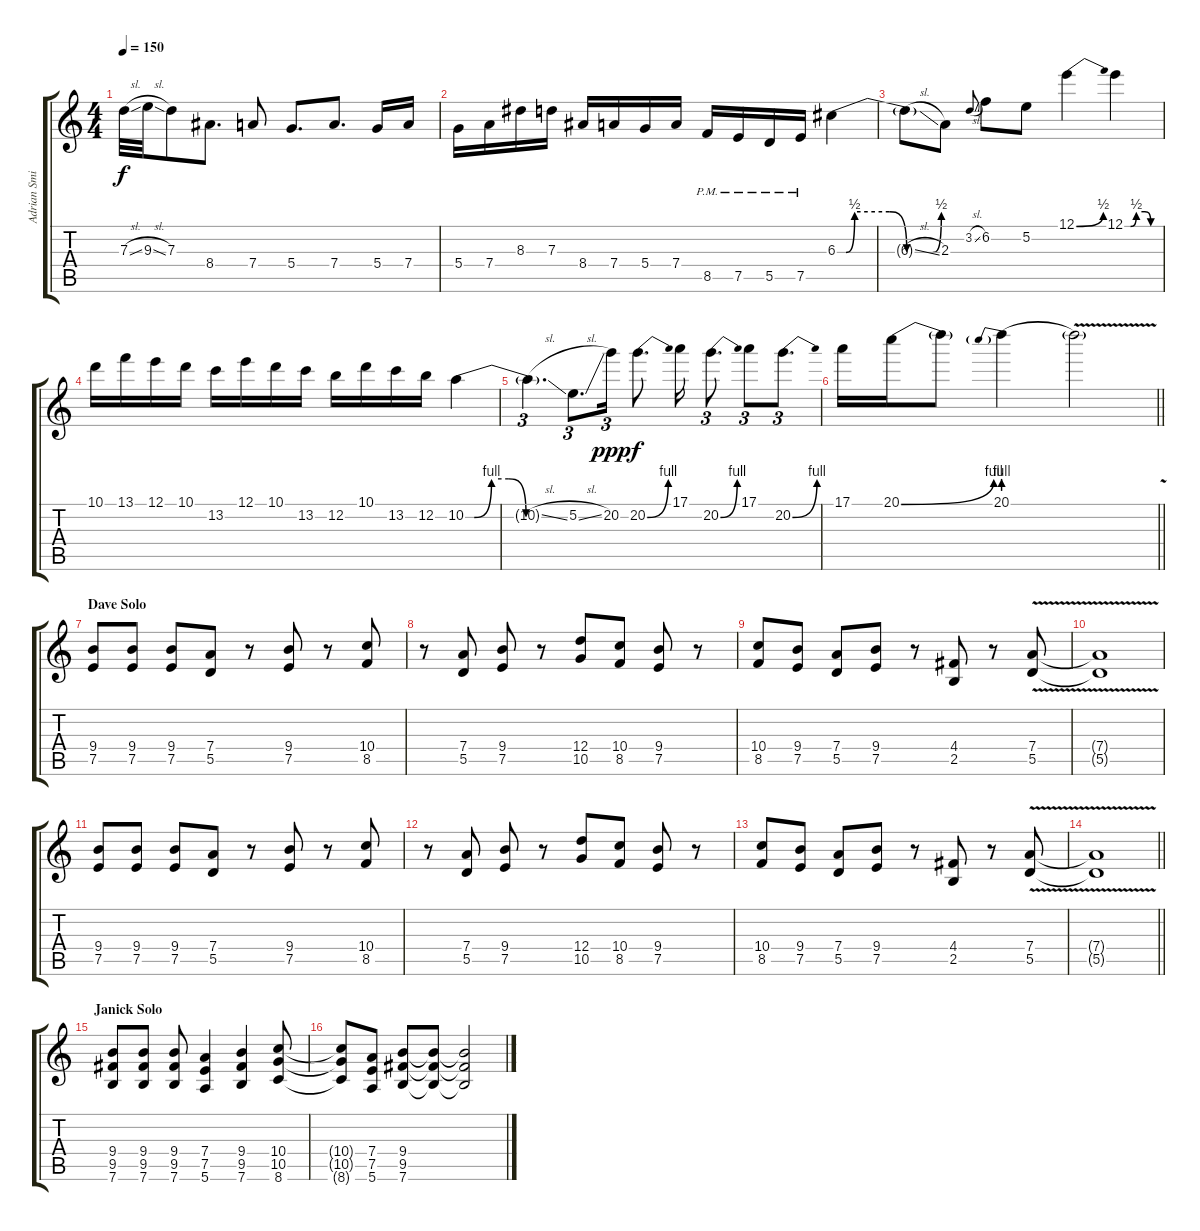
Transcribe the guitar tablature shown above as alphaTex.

\track ("Adrian Smith" "Adrian Smi") {instrument distortionguitar}
\staff {score tabs}
\tuning (E4 B3 G3 D3 A2 E2) {hide}
\ts (4 4)
\tempo 150
\clef g2
\ks c
7.3{sl}.32{dy f} 9.3{sl}.32 7.3.8 8.4.8{d} 7.4.8 5.4.8{d} 7.4.8{d} 5.4.16 7.4.16 |
5.4.16 7.4.16 8.3.16 7.3.16 8.4.16 7.4.16 5.4.16 7.4.16 8.5{pm}.16 7.5{pm}.16 5.5{pm}.16 7.5{pm}.16 6.3{be (custom 0 0 5 0 10 2 30 2 40 0 55 0 60 2)}.4 |
6.3{sl t}.8 2.3.8 3.2{sl}.8{gr onbeat} 6.2.8 5.2.8 12.1{be (bend 0 0 60 2)}.4 12.1{be (custom 0 0 10 0 20 2 35 2 45 0 60 0)}.4 |
10.1.16 13.1.16 12.1.16 10.1.16 13.2.16 12.1.16 10.1.16 13.2.16 12.2.16 10.1.16 13.2.16 12.2.16 10.2{be (custom 0 0 5 0 15 4 25 4 35 0 60 0)}.4 |
10.2{sl t}.4{d tu (3 2)} 5.2{sl}.8{d tu (3 2)} 20.2.16{tu (3 2) dy ppp} 20.2{be (bend 0 0 60 4)}.8{d dy f} 17.1.16 20.2{be (bend 0 0 60 4)}.8{d tu (3 2)} 17.1.8{tu (3 2)} 20.2{be (bend 0 0 60 4)}.8{d tu (3 2)} |
\barLineRight lightlight
17.1.16 20.1{be (bend 0 0 60 4)}.16 20.1{t}.8 20.1{be (prebend 0 4 60 4)}.4 20.1{v t}.2 |
\section ("" "Dave Solo")
(9.4 7.5).8{volume 10 instrument distortionguitar} (9.4 7.5).8 (9.4 7.5).8 (7.4 5.5).8 r.8 (9.4 7.5).8 r.8 (10.4 8.5).8 |
r.8 (7.4 5.5).8 (9.4 7.5).8 r.8 (12.4 10.5).8 (10.4 8.5).8 (9.4 7.5).8 r.8 |
(10.4 8.5).8 (9.4 7.5).8 (7.4 5.5).8 (9.4 7.5).8 r.8 (4.4 2.5).8 r.8 (7.4{v} 5.5).8 |
(7.4{t} 5.5{t}).1 |
(9.4 7.5).8 (9.4 7.5).8 (9.4 7.5).8 (7.4 5.5).8 r.8 (9.4 7.5).8 r.8 (10.4 8.5).8 |
r.8 (7.4 5.5).8 (9.4 7.5).8 r.8 (12.4 10.5).8 (10.4 8.5).8 (9.4 7.5).8 r.8 |
(10.4 8.5).8 (9.4 7.5).8 (7.4 5.5).8 (9.4 7.5).8 r.8 (4.4 2.5).8 r.8 (7.4{v} 5.5).8 |
\barLineRight lightlight
(7.4{t} 5.5{t}).1 |
\section ("" "Janick Solo")
(9.4 9.5 7.6).8 (9.4 9.5 7.6).8 (9.4 9.5 7.6).8 (7.4 7.5 5.6).4 (9.4 9.5 7.6).4 (10.4 10.5 8.6).8 |
(10.4{t} 10.5{t} 8.6{t}).8 (7.4 7.5 5.6).8 (9.4 9.5 7.6).8 (9.4{t} 9.5{t} 7.6{t}).8 (9.4{t} 9.5{t} 7.6{t}).2
